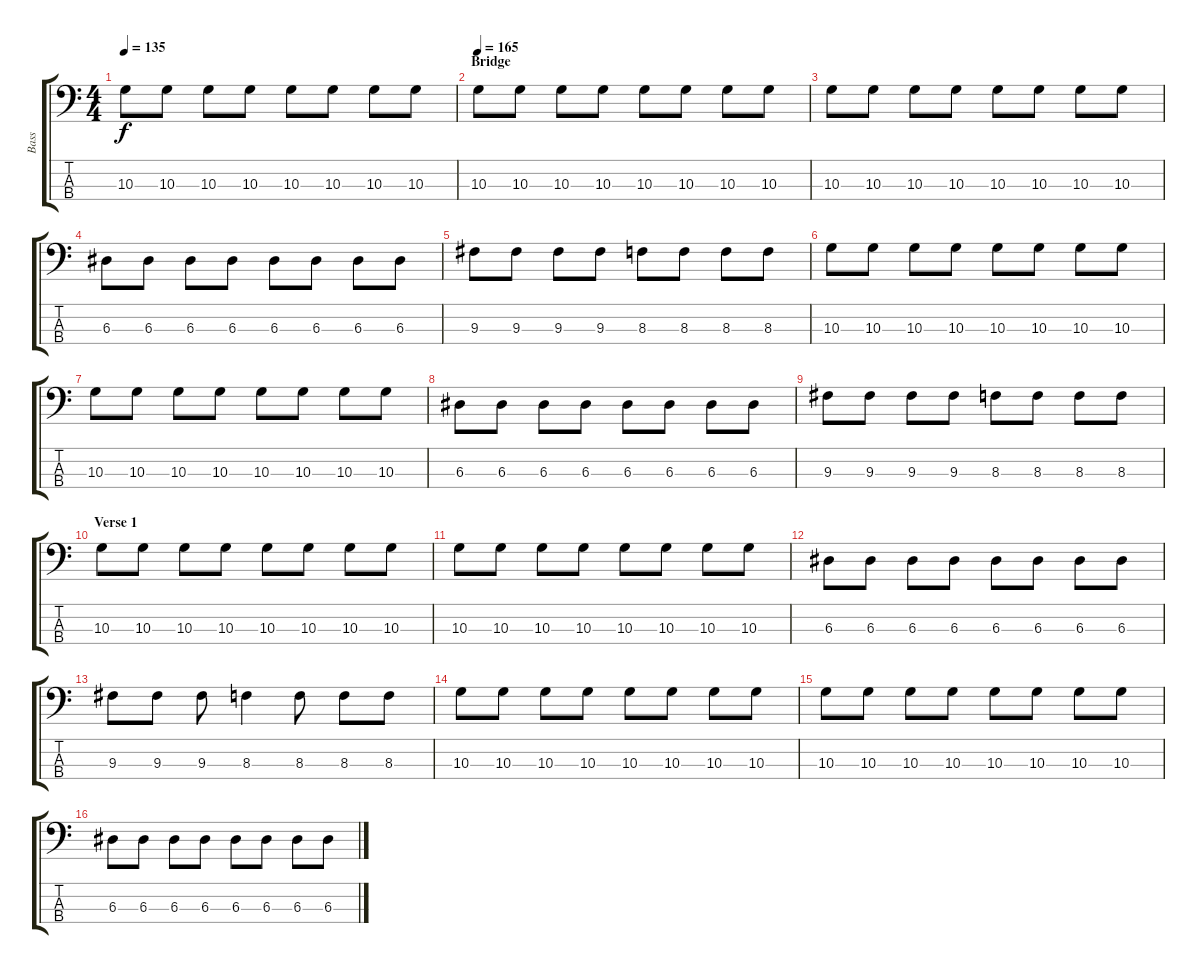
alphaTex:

\track ("Bass" "Bass") {instrument electricbassfinger}
\staff {score tabs}
\tuning (G2 D2 A1 E1) {hide}
\ts (4 4)
\tempo 135
\clef f4
\ks c
10.3.8{dy f} 10.3.8 10.3.8 10.3.8 10.3.8 10.3.8 10.3.8 10.3.8 |
\section ("" "Bridge")
\tempo 165
10.3.8 10.3.8 10.3.8 10.3.8 10.3.8 10.3.8 10.3.8 10.3.8 |
10.3.8 10.3.8 10.3.8 10.3.8 10.3.8 10.3.8 10.3.8 10.3.8 |
6.3.8 6.3.8 6.3.8 6.3.8 6.3.8 6.3.8 6.3.8 6.3.8 |
9.3.8 9.3.8 9.3.8 9.3.8 8.3.8 8.3.8 8.3.8 8.3.8 |
10.3.8 10.3.8 10.3.8 10.3.8 10.3.8 10.3.8 10.3.8 10.3.8 |
10.3.8 10.3.8 10.3.8 10.3.8 10.3.8 10.3.8 10.3.8 10.3.8 |
6.3.8 6.3.8 6.3.8 6.3.8 6.3.8 6.3.8 6.3.8 6.3.8 |
9.3.8 9.3.8 9.3.8 9.3.8 8.3.8 8.3.8 8.3.8 8.3.8 |
\section ("" "Verse 1")
10.3.8 10.3.8 10.3.8 10.3.8 10.3.8 10.3.8 10.3.8 10.3.8 |
10.3.8 10.3.8 10.3.8 10.3.8 10.3.8 10.3.8 10.3.8 10.3.8 |
6.3.8 6.3.8 6.3.8 6.3.8 6.3.8 6.3.8 6.3.8 6.3.8 |
9.3.8 9.3.8 9.3.8 8.3.4 8.3.8 8.3.8 8.3.8 |
10.3.8 10.3.8 10.3.8 10.3.8 10.3.8 10.3.8 10.3.8 10.3.8 |
10.3.8 10.3.8 10.3.8 10.3.8 10.3.8 10.3.8 10.3.8 10.3.8 |
6.3.8 6.3.8 6.3.8 6.3.8 6.3.8 6.3.8 6.3.8 6.3.8
